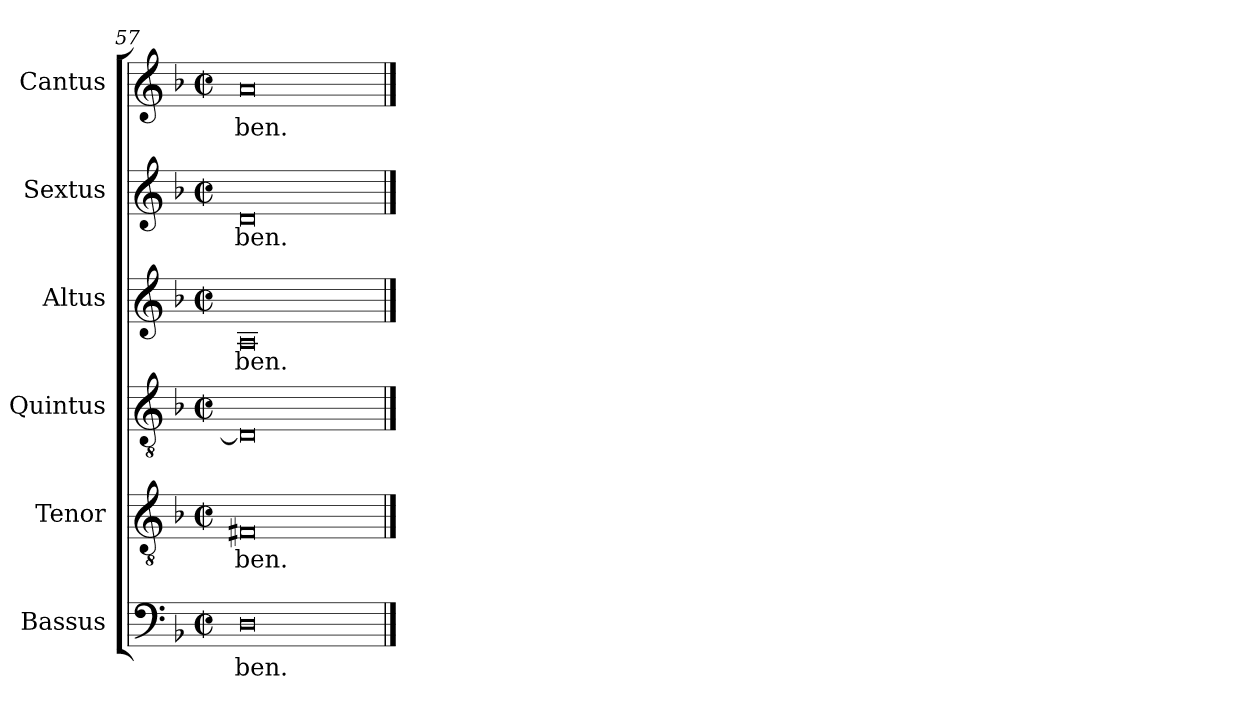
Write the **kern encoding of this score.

**kern	**text	**kern	**text	**kern	**kern	**text	**kern	**text	**kern	**text
*part6	*part6	*part5	*part5	*part4	*part3	*part3	*part2	*part2	*part1	*part1
*staff6	*staff6	*staff5	*staff5	*staff4	*staff3	*staff3	*staff2	*staff2	*staff1	*staff1
*I"Bassus	*	*I"Tenor	*	*I"Quintus	*I"Altus	*	*I"Sextus	*	*I"Cantus	*
*clefF4	*	*clefGv2	*	*clefGv2	*clefG2	*	*clefG2	*	*clefG2	*
*k[b-]	*	*k[b-]	*	*k[b-]	*k[b-]	*	*k[b-]	*	*k[b-]	*
*M4/2	*	*M4/2	*	*M4/2	*M4/2	*	*M4/2	*	*M4/2	*
*met(c|)	*	*met(c|)	*	*met(c|)	*met(c|)	*	*met(c|)	*	*met(c|)	*
=57	=57	=57	=57	=57	=57	=57	=57	=57	=57	=57
!	!LO:LY:b	!	!LO:LY:b	!	!	!LO:LY:b	!	!LO:LY:b	!	!LO:LY:b
0D	-ben.	0F#X	-ben.	0D]	0A	-ben.	0d	-ben.	0a	-ben.
==	==	==	==	==	==	==	==	==	==	==
*-	*-	*-	*-	*-	*-	*-	*-	*-	*-	*-
